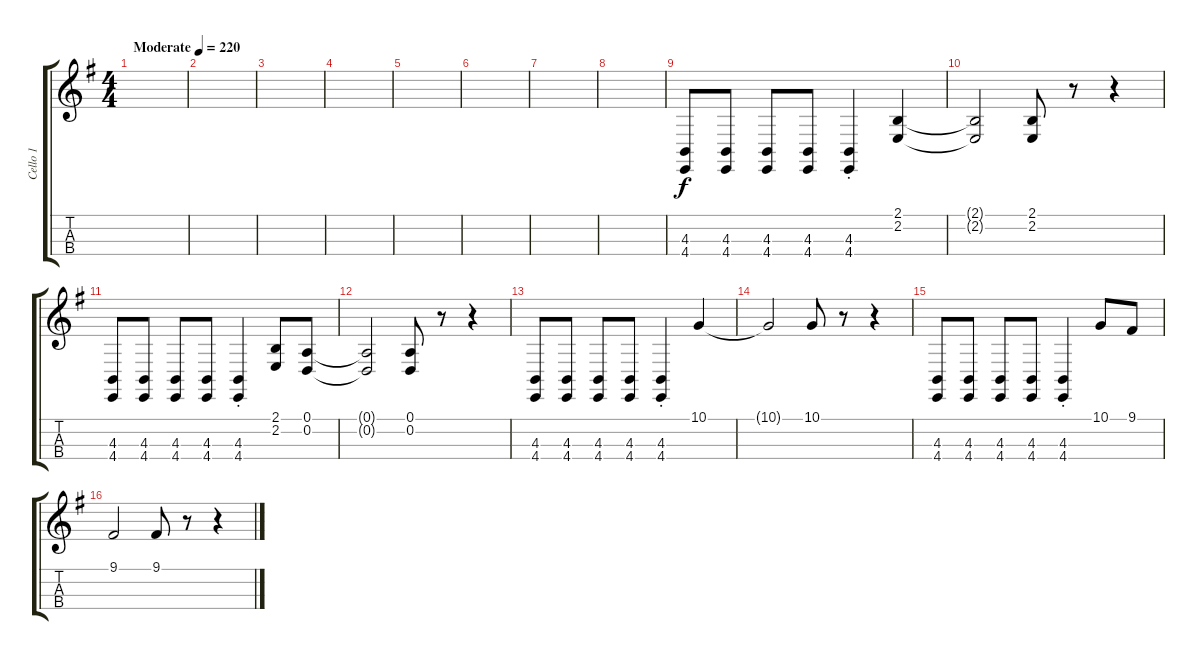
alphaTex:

\track ("Cello 1" "Cello 1") {instrument cello}
\staff {score tabs}
\tuning (A3 D3 G2 C2) {hide}
\ts (4 4)
\tempo (220 "Moderate")
\clef g2
\ks g
|
|
|
|
|
|
|
|
(4.3 4.4).8 (4.3 4.4).8 (4.3 4.4).8 (4.3 4.4).8 (4.3{st} 4.4{st}).4 (2.1 2.2).4 |
(2.1{t} 2.2{t}).2 (2.1 2.2).8 r.8 r.4 |
(4.3 4.4).8 (4.3 4.4).8 (4.3 4.4).8 (4.3 4.4).8 (4.3{st} 4.4{st}).4 (2.1 2.2).8 (0.1 0.2).8 |
(0.1{t} 0.2{t}).2 (0.1 0.2).8 r.8 r.4 |
(4.3 4.4).8 (4.3 4.4).8 (4.3 4.4).8 (4.3 4.4).8 (4.3{st} 4.4{st}).4 10.1.4 |
10.1{t}.2 10.1.8 r.8 r.4 |
(4.3 4.4).8 (4.3 4.4).8 (4.3 4.4).8 (4.3 4.4).8 (4.3{st} 4.4{st}).4 10.1.8 9.1.8 |
9.1.2 9.1.8 r.8 r.4
